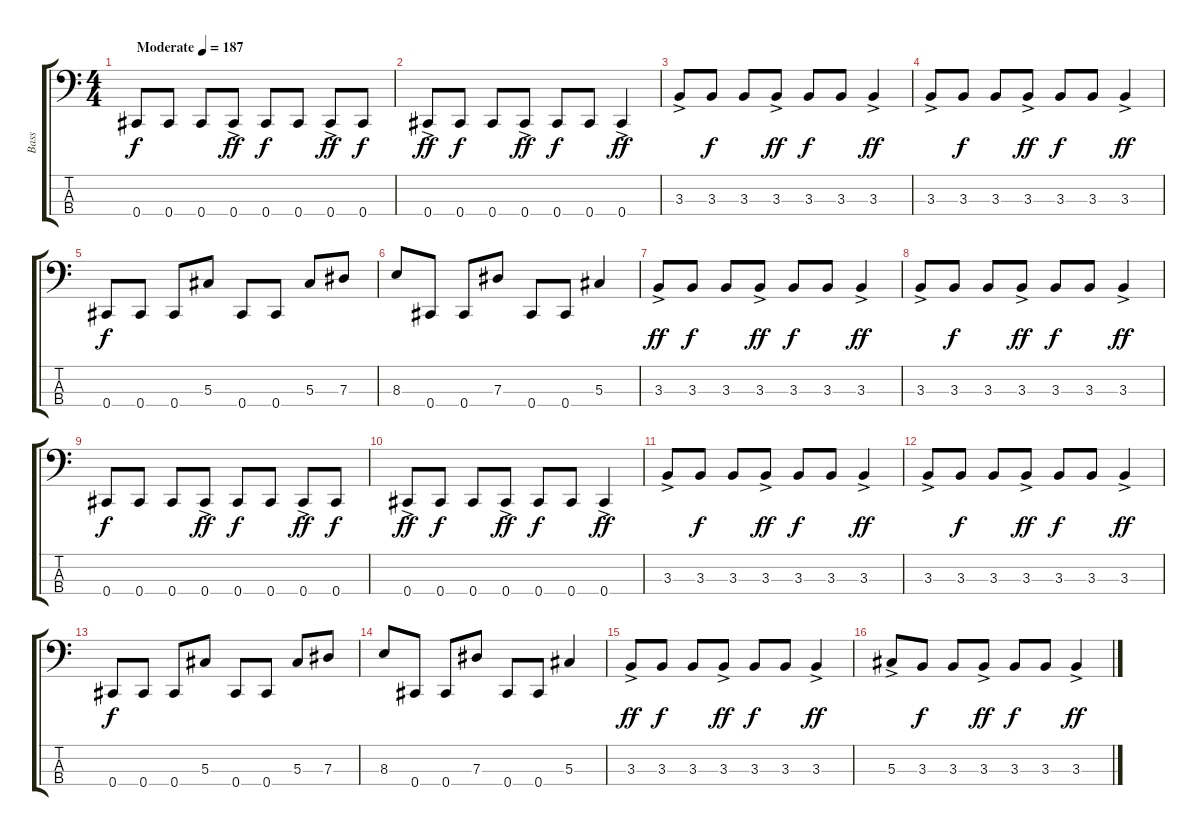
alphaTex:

\track ("Bass" "Bass") {instrument electricbassfinger}
\staff {score tabs}
\tuning (Gb2 Db2 Ab1 Db1) {hide}
\ts (4 4)
\tempo (187 "Moderate")
\clef f4
\ks c
0.4.8{dy f instrument electricbassfinger} 0.4.8 0.4.8 0.4{ac}.8{dy ff} 0.4.8{dy f} 0.4.8 0.4{ac}.8{dy ff} 0.4.8{dy f} |
0.4{ac}.8{dy ff} 0.4.8{dy f} 0.4.8 0.4{ac}.8{dy ff} 0.4.8{dy f} 0.4.8 0.4{ac}.4{dy ff} |
3.3{ac}.8 3.3.8{dy f} 3.3.8 3.3{ac}.8{dy ff} 3.3.8{dy f} 3.3.8 3.3{ac}.4{dy ff} |
3.3{ac}.8 3.3.8{dy f} 3.3.8 3.3{ac}.8{dy ff} 3.3.8{dy f} 3.3.8 3.3{ac}.4{dy ff} |
0.4.8{dy f} 0.4.8 0.4.8 5.3.8 0.4.8 0.4.8 5.3.8 7.3.8 |
8.3.8 0.4.8 0.4.8 7.3.8 0.4.8 0.4.8 5.3.4 |
3.3{ac}.8{dy ff} 3.3.8{dy f} 3.3.8 3.3{ac}.8{dy ff} 3.3.8{dy f} 3.3.8 3.3{ac}.4{dy ff} |
3.3{ac}.8 3.3.8{dy f} 3.3.8 3.3{ac}.8{dy ff} 3.3.8{dy f} 3.3.8 3.3{ac}.4{dy ff} |
0.4.8{dy f} 0.4.8 0.4.8 0.4{ac}.8{dy ff} 0.4.8{dy f} 0.4.8 0.4{ac}.8{dy ff} 0.4.8{dy f} |
0.4{ac}.8{dy ff} 0.4.8{dy f} 0.4.8 0.4{ac}.8{dy ff} 0.4.8{dy f} 0.4.8 0.4{ac}.4{dy ff} |
3.3{ac}.8 3.3.8{dy f} 3.3.8 3.3{ac}.8{dy ff} 3.3.8{dy f} 3.3.8 3.3{ac}.4{dy ff} |
3.3{ac}.8 3.3.8{dy f} 3.3.8 3.3{ac}.8{dy ff} 3.3.8{dy f} 3.3.8 3.3{ac}.4{dy ff} |
0.4.8{dy f} 0.4.8 0.4.8 5.3.8 0.4.8 0.4.8 5.3.8 7.3.8 |
8.3.8 0.4.8 0.4.8 7.3.8 0.4.8 0.4.8 5.3.4 |
3.3{ac}.8{dy ff} 3.3.8{dy f} 3.3.8 3.3{ac}.8{dy ff} 3.3.8{dy f} 3.3.8 3.3{ac}.4{dy ff} |
5.3{ac}.8 3.3.8{dy f} 3.3.8 3.3{ac}.8{dy ff} 3.3.8{dy f} 3.3.8 3.3{ac}.4{dy ff}
